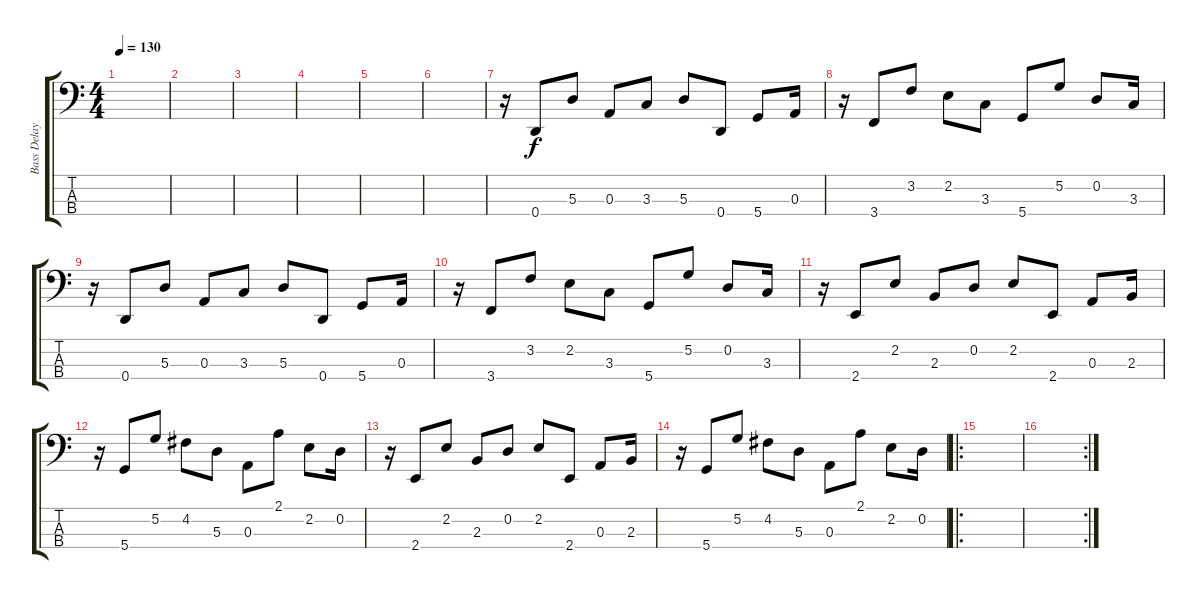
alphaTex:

\track ("Bass Delay" "Bass Delay") {instrument electricbasspick}
\staff {score tabs}
\tuning (G2 D2 A1 D1) {hide}
\ts (4 4)
\tempo 130
\clef f4
\ks c
|
|
|
|
|
|
r.16 0.4.8 5.3.8 0.3.8 3.3.8 5.3.8 0.4.8 5.4.8 0.3.16 |
r.16 3.4.8 3.2.8 2.2.8 3.3.8 5.4.8 5.2.8 0.2.8 3.3.16 |
r.16 0.4.8 5.3.8 0.3.8 3.3.8 5.3.8 0.4.8 5.4.8 0.3.16 |
r.16 3.4.8 3.2.8 2.2.8 3.3.8 5.4.8 5.2.8 0.2.8 3.3.16 |
r.16 2.4.8 2.2.8 2.3.8 0.2.8 2.2.8 2.4.8 0.3.8 2.3.16 |
r.16 5.4.8 5.2.8 4.2.8 5.3.8 0.3.8 2.1.8 2.2.8 0.2.16 |
r.16 2.4.8 2.2.8 2.3.8 0.2.8 2.2.8 2.4.8 0.3.8 2.3.16 |
r.16 5.4.8 5.2.8 4.2.8 5.3.8 0.3.8 2.1.8 2.2.8 0.2.16 |
\ro
|
\rc 2
